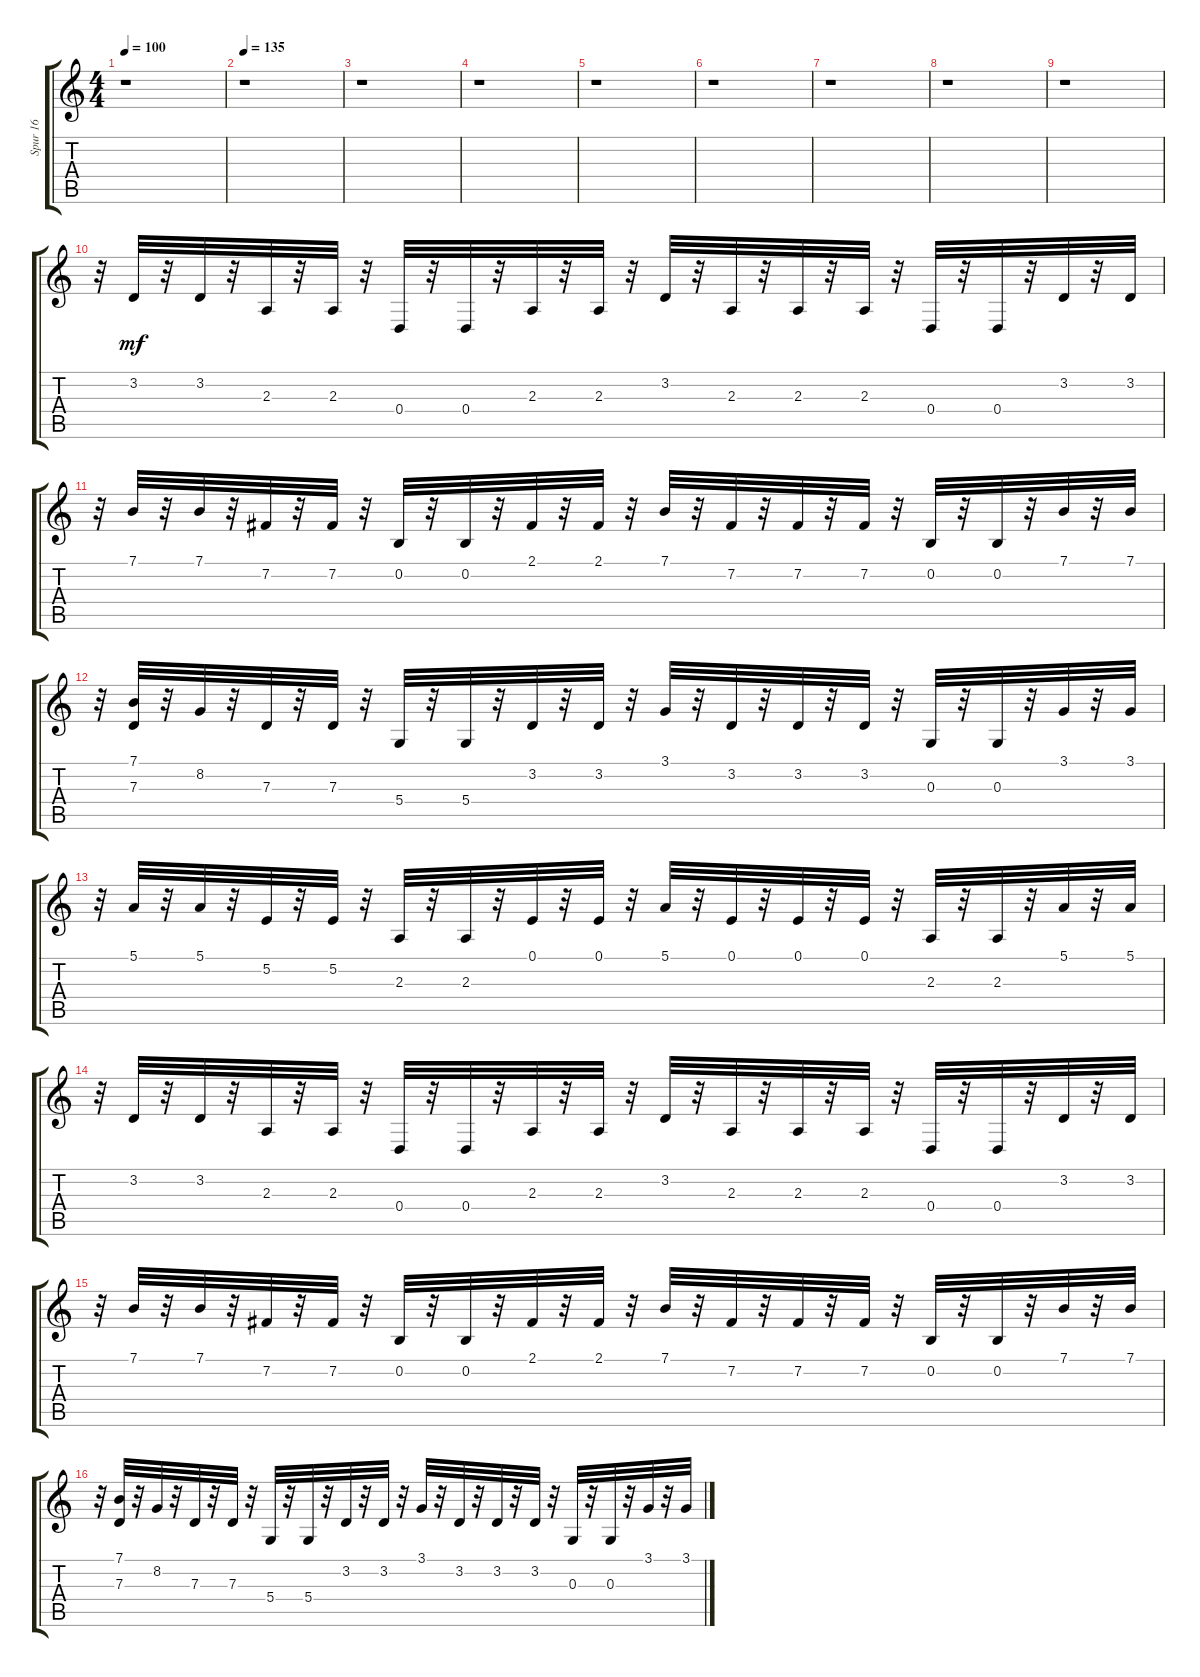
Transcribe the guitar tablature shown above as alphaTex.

\track ("Spur 16" "Spur 16") {instrument lead8bassandlead}
\staff {score tabs}
\tuning (E4 B3 G3 D3 A2 E2) {hide}
\ts (4 4)
\tempo 100
\clef g2
\ks c
r.1{dy mf instrument lead8bassandlead} |
\tempo 135
r.1 |
r.1 |
r.1 |
r.1 |
r.1 |
r.1 |
r.1 |
r.1 |
r.32 3.2.32 r.32 3.2.32 r.32 2.3.32 r.32 2.3.32 r.32 0.4.32 r.32 0.4.32 r.32 2.3.32 r.32 2.3.32 r.32 3.2.32 r.32 2.3.32 r.32 2.3.32 r.32 2.3.32 r.32 0.4.32 r.32 0.4.32 r.32 3.2.32 r.32 3.2.32 |
r.32 7.1.32 r.32 7.1.32 r.32 7.2.32 r.32 7.2.32 r.32 0.2.32 r.32 0.2.32 r.32 2.1.32 r.32 2.1.32 r.32 7.1.32 r.32 7.2.32 r.32 7.2.32 r.32 7.2.32 r.32 0.2.32 r.32 0.2.32 r.32 7.1.32 r.32 7.1.32 |
r.32 (7.1 7.3).32 r.32 8.2.32 r.32 7.3.32 r.32 7.3.32 r.32 5.4.32 r.32 5.4.32 r.32 3.2.32 r.32 3.2.32 r.32 3.1.32 r.32 3.2.32 r.32 3.2.32 r.32 3.2.32 r.32 0.3.32 r.32 0.3.32 r.32 3.1.32 r.32 3.1.32 |
r.32 5.1.32 r.32 5.1.32 r.32 5.2.32 r.32 5.2.32 r.32 2.3.32 r.32 2.3.32 r.32 0.1.32 r.32 0.1.32 r.32 5.1.32 r.32 0.1.32 r.32 0.1.32 r.32 0.1.32 r.32 2.3.32 r.32 2.3.32 r.32 5.1.32 r.32 5.1.32 |
r.32 3.2.32 r.32 3.2.32 r.32 2.3.32 r.32 2.3.32 r.32 0.4.32 r.32 0.4.32 r.32 2.3.32 r.32 2.3.32 r.32 3.2.32 r.32 2.3.32 r.32 2.3.32 r.32 2.3.32 r.32 0.4.32 r.32 0.4.32 r.32 3.2.32 r.32 3.2.32 |
r.32 7.1.32 r.32 7.1.32 r.32 7.2.32 r.32 7.2.32 r.32 0.2.32 r.32 0.2.32 r.32 2.1.32 r.32 2.1.32 r.32 7.1.32 r.32 7.2.32 r.32 7.2.32 r.32 7.2.32 r.32 0.2.32 r.32 0.2.32 r.32 7.1.32 r.32 7.1.32 |
r.32 (7.1 7.3).32 r.32 8.2.32 r.32 7.3.32 r.32 7.3.32 r.32 5.4.32 r.32 5.4.32 r.32 3.2.32 r.32 3.2.32 r.32 3.1.32 r.32 3.2.32 r.32 3.2.32 r.32 3.2.32 r.32 0.3.32 r.32 0.3.32 r.32 3.1.32 r.32 3.1.32
